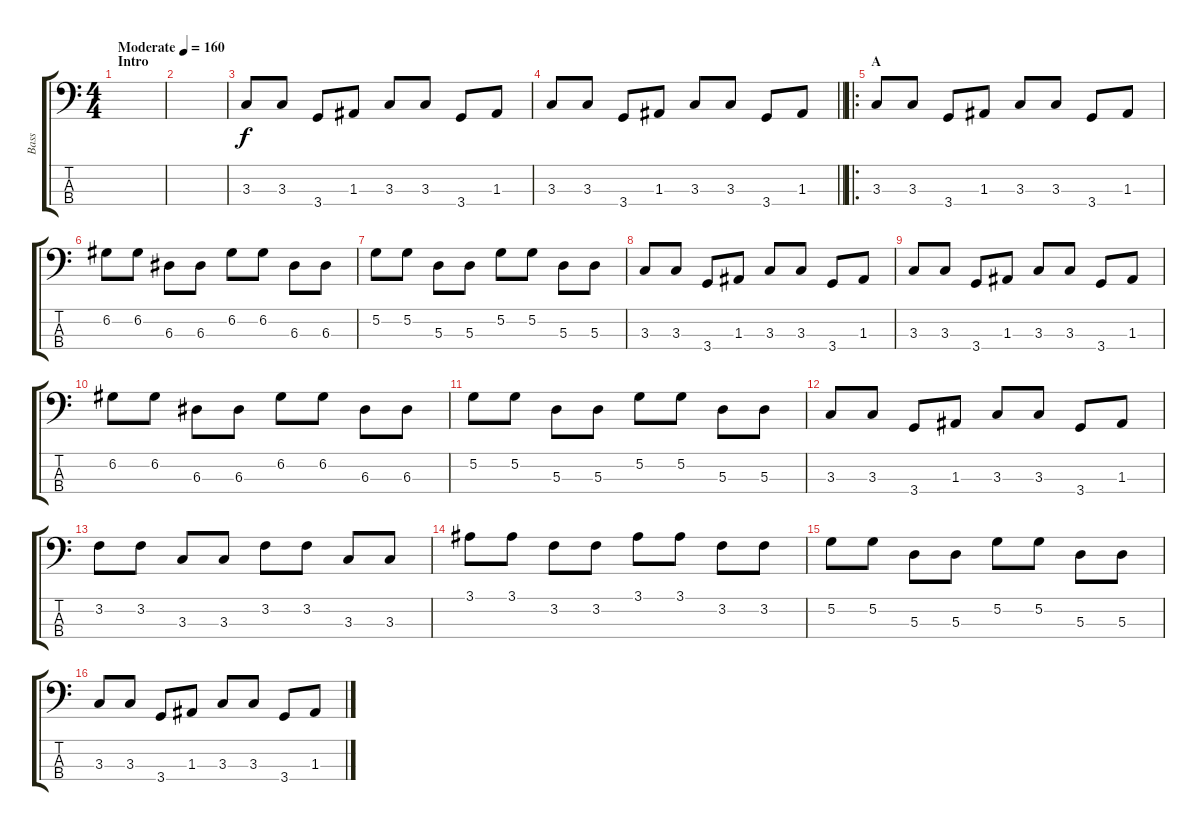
\track ("Bass" "Bass") {instrument electricbasspick}
\staff {score tabs}
\tuning (G2 D2 A1 E1) {hide}
\ts (4 4)
\section ("" "Intro")
\tempo (160 "Moderate")
\clef f4
\ks c
|
|
3.3.8 3.3.8 3.4.8 1.3.8 3.3.8 3.3.8 3.4.8 1.3.8 |
\barLineRight lightlight
3.3.8 3.3.8 3.4.8 1.3.8 3.3.8 3.3.8 3.4.8 1.3.8 |
\ro
\section ("" "A")
3.3.8 3.3.8 3.4.8 1.3.8 3.3.8 3.3.8 3.4.8 1.3.8 |
6.2.8 6.2.8 6.3.8 6.3.8 6.2.8 6.2.8 6.3.8 6.3.8 |
5.2.8 5.2.8 5.3.8 5.3.8 5.2.8 5.2.8 5.3.8 5.3.8 |
3.3.8 3.3.8 3.4.8 1.3.8 3.3.8 3.3.8 3.4.8 1.3.8 |
3.3.8 3.3.8 3.4.8 1.3.8 3.3.8 3.3.8 3.4.8 1.3.8 |
6.2.8 6.2.8 6.3.8 6.3.8 6.2.8 6.2.8 6.3.8 6.3.8 |
5.2.8 5.2.8 5.3.8 5.3.8 5.2.8 5.2.8 5.3.8 5.3.8 |
3.3.8 3.3.8 3.4.8 1.3.8 3.3.8 3.3.8 3.4.8 1.3.8 |
3.2.8 3.2.8 3.3.8 3.3.8 3.2.8 3.2.8 3.3.8 3.3.8 |
3.1.8 3.1.8 3.2.8 3.2.8 3.1.8 3.1.8 3.2.8 3.2.8 |
5.2.8 5.2.8 5.3.8 5.3.8 5.2.8 5.2.8 5.3.8 5.3.8 |
3.3.8 3.3.8 3.4.8 1.3.8 3.3.8 3.3.8 3.4.8 1.3.8
